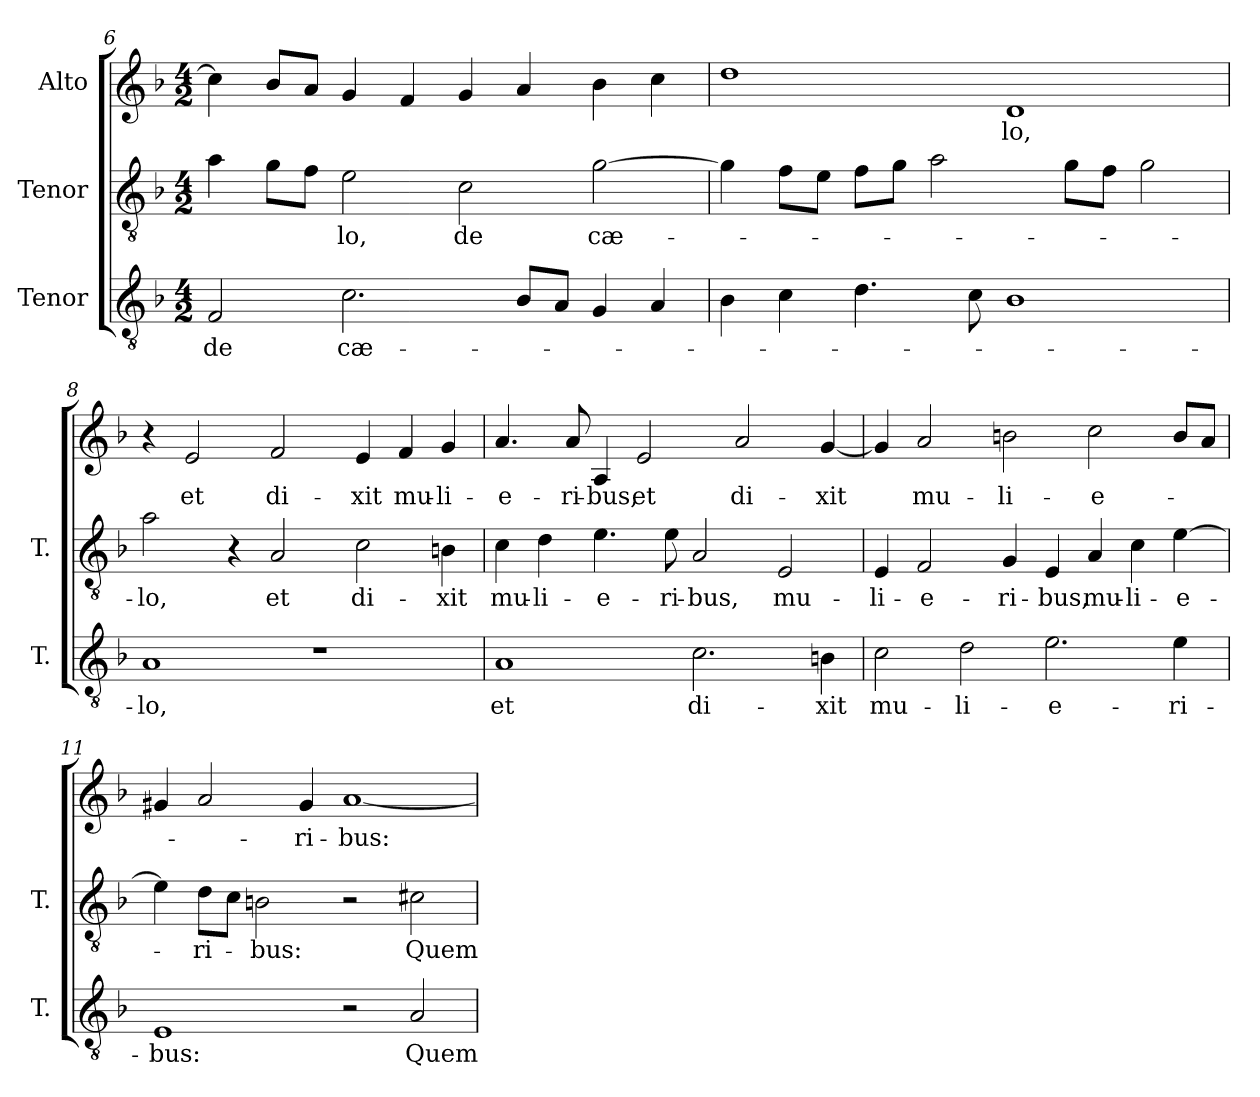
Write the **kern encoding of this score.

**kern	**text	**kern	**text	**kern	**text
*part3	*part3	*part2	*part2	*part1	*part1
*staff3	*staff3	*staff2	*staff2	*staff1	*staff1
*I"Tenor	*	*I"Tenor	*	*I"Alto	*
*I'T.	*	*I'T.	*	*	*
*clefGv2	*	*clefGv2	*	*clefG2	*
*ITrd7c12	*	*ITrd7c12	*	*	*
*k[b-]	*	*k[b-]	*	*k[b-]	*
*F:	*	*F:	*	*F:	*
*M4/2	*	*M4/2	*	*M4/2	*
=6	=6	=6	=6	=6	=6
!	!LO:LY:b:color=#000000	!	!	!	!
2FFi/	de	4Ai\	.	4cci\]	.
.	.	8Gi\L	.	8b-i/L	.
.	.	8Fi\J	.	8ai/J	.
!	!LO:LY:b:color=#000000	!	!	!	!
!	!	!	!LO:LY:b:color=#000000	!	!
2.Ci\	cæ-	2Ei\	-lo,	4gi/	.
.	.	.	.	4fi/	.
!	!	!	!LO:LY:b:color=#000000	!	!
.	.	2Ci\	de	4gi/	.
8BB-i/L	.	.	.	4ai/	.
8AAi/J	.	.	.	.	.
!	!	!	!LO:LY:b:color=#000000	!	!
4GGi/	.	[2Gi\	cæ-	4b-i\	.
4AAi/	.	.	.	4cci\	.
=7	=7	=7	=7	=7	=7
4BB-i\	.	4Gi\]	.	1ddi	.
4Ci\	.	8Fi\L	.	.	.
.	.	8Ei\J	.	.	.
4.Di\	.	8Fi\L	.	.	.
.	.	8Gi\J	.	.	.
.	.	2Ai\	.	.	.
8Ci\	.	.	.	.	.
!	!	!	!	!	!LO:LY:b:color=#000000
1BB-i	.	.	.	1di	-lo,
.	.	8Gi\L	.	.	.
.	.	8Fi\J	.	.	.
.	.	2Gi\	.	.	.
!!LO:LB:g=z
=8	=8	=8	=8	=8	=8
!	!LO:LY:b:color=#000000	!	!	!	!
!	!	!	!LO:LY:b:color=#000000	!	!
1AAi	-lo,	2Ai\	-lo,	4r	.
!	!	!	!	!	!LO:LY:b:color=#000000
.	.	.	.	2ei/	et
.	.	4r	.	.	.
!	!	!	!LO:LY:b:color=#000000	!	!
!	!	!	!	!	!LO:LY:b:color=#000000
.	.	2AAi/	et	2fi/	di-
1r	.	.	.	.	.
!	!	!	!LO:LY:b:color=#000000	!	!
!	!	!	!	!	!LO:LY:b:color=#000000
.	.	2Ci\	di-	4ei/	-xit
!	!	!	!	!	!LO:LY:b:color=#000000
.	.	.	.	4fi/	mu-
!	!	!	!LO:LY:b:color=#000000	!	!
!	!	!	!	!	!LO:LY:b:color=#000000
.	.	4BBni\	-xit	4gi/	-li-
=9	=9	=9	=9	=9	=9
!	!LO:LY:b:color=#000000	!	!	!	!
!	!	!	!LO:LY:b:color=#000000	!	!
!	!	!	!	!	!LO:LY:b:color=#000000
1AAi	et	4Ci\	mu-	4.ai/	-e-
!	!	!	!LO:LY:b:color=#000000	!	!
.	.	4Di\	-li-	.	.
!	!	!	!	!	!LO:LY:b:color=#000000
.	.	.	.	8ai/	-ri-
!	!	!	!LO:LY:b:color=#000000	!	!
!	!	!	!	!	!LO:LY:b:color=#000000
.	.	4.Ei\	-e-	4Ai/	-bus,
!	!	!	!	!	!LO:LY:b:color=#000000
.	.	.	.	2ei/	et
!	!	!	!LO:LY:b:color=#000000	!	!
.	.	8Ei\	-ri-	.	.
!	!LO:LY:b:color=#000000	!	!	!	!
!	!	!	!LO:LY:b:color=#000000	!	!
2.Ci\	di-	2AAi/	-bus,	.	.
!	!	!	!	!	!LO:LY:b:color=#000000
.	.	.	.	2ai/	di-
!	!	!	!LO:LY:b:color=#000000	!	!
.	.	2EEi/	mu-	.	.
!	!LO:LY:b:color=#000000	!	!	!	!
!	!	!	!	!	!LO:LY:b:color=#000000
4BBni\	-xit	.	.	[4gi/	-xit
=10	=10	=10	=10	=10	=10
!	!LO:LY:b:color=#000000	!	!	!	!
!	!	!	!LO:LY:b:color=#000000	!	!
2Ci\	mu-	4EEi/	-li-	4gi/]	.
!	!	!	!LO:LY:b:color=#000000	!	!
!	!	!	!	!	!LO:LY:b:color=#000000
.	.	2FFi/	-e-	2ai/	mu-
!	!LO:LY:b:color=#000000	!	!	!	!
2Di\	-li-	.	.	.	.
!	!	!	!LO:LY:b:color=#000000	!	!
!	!	!	!	!	!LO:LY:b:color=#000000
.	.	4GGi/	-ri-	2bni\	-li-
!	!LO:LY:b:color=#000000	!	!	!	!
!	!	!	!LO:LY:b:color=#000000	!	!
2.Ei\	-e-	4EEi/	-bus,	.	.
!	!	!	!LO:LY:b:color=#000000	!	!
!	!	!	!	!	!LO:LY:b:color=#000000
.	.	4AAi/	mu-	2cci\	-e-
!	!	!	!LO:LY:b:color=#000000	!	!
.	.	4Ci\	-li-	.	.
!	!LO:LY:b:color=#000000	!	!	!	!
!	!	!	!LO:LY:b:color=#000000	!	!
4Ei\	-ri-	[4Ei\	-e-	8bi/L	.
.	.	.	.	8ai/J	.
=11	=11	=11	=11	=11	=11
!	!LO:LY:b:color=#000000	!	!	!	!
1EEi	-bus:	4Ei\]	.	4g#Xi/	.
!	!	!	!LO:LY:b:color=#000000	!	!
.	.	8Di\L	-ri-	2ai/	.
.	.	8Ci\J	.	.	.
!	!	!	!LO:LY:b:color=#000000	!	!
.	.	2BBni\	-bus:	.	.
!	!	!	!	!	!LO:LY:b:color=#000000
.	.	.	.	4g#i/	-ri-
!	!	!	!	!	!LO:LY:b:color=#000000
2r	.	2r	.	[1ai	-bus:
!	!LO:LY:b:color=#000000	!	!	!	!
!	!	!	!LO:LY:b:color=#000000	!	!
2AAi/	Quem	2C#Xi\	Quem	.	.
=	=	=	=	=	=
*-	*-	*-	*-	*-	*-
